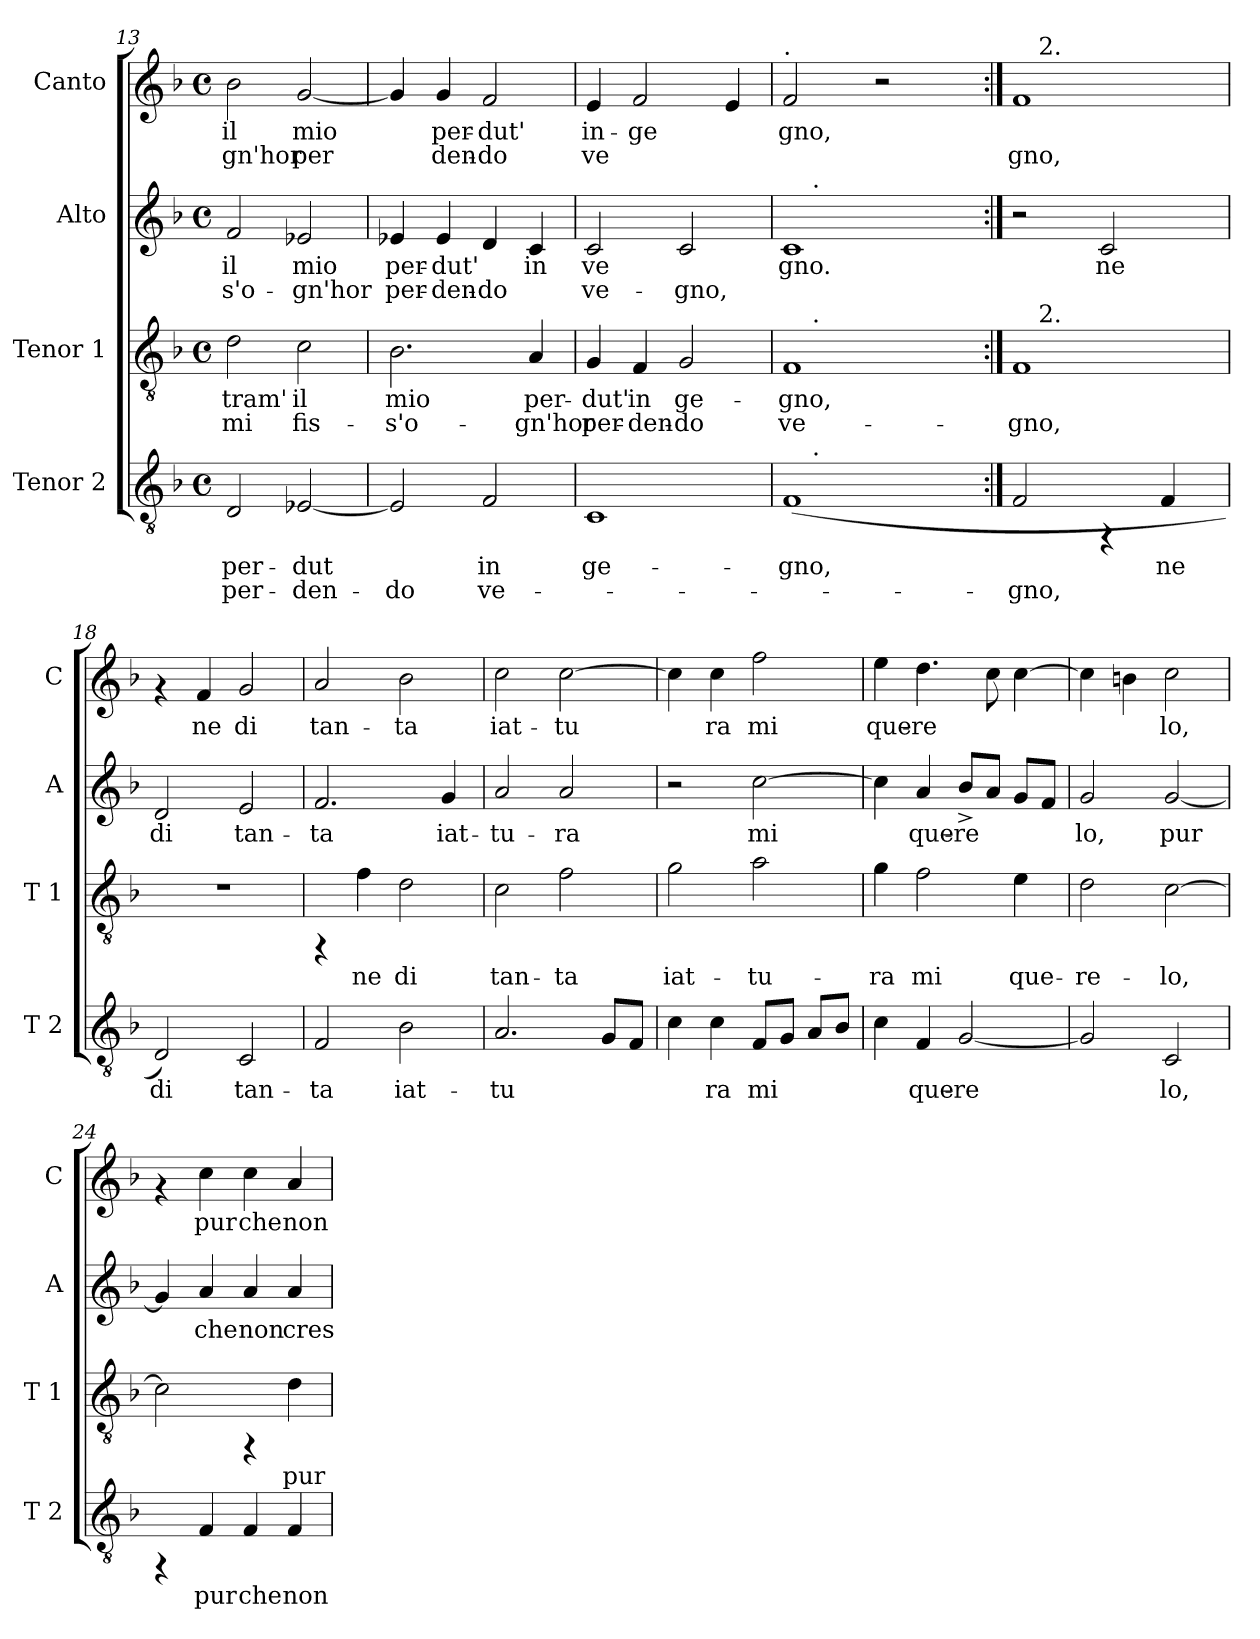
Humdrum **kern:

**kern	**text	**text	**kern	**text	**text	**kern	**text	**text	**kern	**text	**text
*part4	*part4	*part4	*part3	*part3	*part3	*part2	*part2	*part2	*part1	*part1	*part1
*staff4	*staff4	*staff4	*staff3	*staff3	*staff3	*staff2	*staff2	*staff2	*staff1	*staff1	*staff1
*I"Tenor 2	*	*	*I"Tenor 1	*	*	*I"Alto	*	*	*I"Canto	*	*
*I'T 2	*	*	*I'T 1	*	*	*I'A	*	*	*I'C	*	*
!!LO:PB:g=z
*clefGv2	*	*	*clefGv2	*	*	*clefG2	*	*	*clefG2	*	*
*k[b-]	*	*	*k[b-]	*	*	*k[b-]	*	*	*k[b-]	*	*
*F:	*	*	*F:	*	*	*F:	*	*	*F:	*	*
*M4/4	*	*	*M4/4	*	*	*M4/4	*	*	*M4/4	*	*
*met(c)	*	*	*met(c)	*	*	*met(c)	*	*	*met(c)	*	*
=13	=13	=13	=13	=13	=13	=13	=13	=13	=13	=13	=13
!	!LO:LY:b:cj	!LO:LY:b:cj	!	!LO:LY:b:cj	!LO:LY:b:cj	!	!LO:LY:b:cj	!LO:LY:b:cj	!	!LO:LY:b:cj	!LO:LY:b:cj
2D/	per-	-per-	2d\	tram'	mi	2f/	-il	s'o-	2b-\	-il	gn'hor
!	!LO:LY:b:cj	!LO:LY:b:cj	!	!LO:LY:b:cj	!LO:LY:b:cj	!	!LO:LY:b:cj	!LO:LY:b:cj	!	!LO:LY:b:cj	!LO:LY:b:cj
[<2E-X/	-dut-	-den-	2c\	il	fis-	2e-X/	-mio	gn'hor	[<2g/	mio	per-
=14	=14	=14	=14	=14	=14	=14	=14	=14	=14	=14	=14
!	!LO:LY:b:cj	!LO:LY:b:cj	!	!LO:LY:b:cj	!LO:LY:b:cj	!	!LO:LY:b:cj	!LO:LY:b:cj	!	!LO:LY:b:cj	!LO:LY:b:cj
2E-/]	-	do	2.B-\	-mio	s'o-	4e-X/	per-	-per-	4g/]	--	--
!	!	!	!	!	!	!	!LO:LY:b:cj	!LO:LY:b:cj	!	!LO:LY:b:cj	!LO:LY:b:cj
.	.	.	.	.	.	4e-/	-dut'	den-	4g/	-per-	-den-
!	!LO:LY:b:cj	!LO:LY:b:cj	!	!	!	!	!LO:LY:b:cj	!LO:LY:b:cj	!	!LO:LY:b:cj	!LO:LY:b:cj
2F/	in	ve-	.	.	.	4d/	-	do	2f/	-dut'	do
!	!	!	!	!LO:LY:b:cj	!LO:LY:b:cj	!	!LO:LY:b:cj	!LO:LY:b:cj	!	!	!
.	.	.	4A/	-per-	-gn'hor	4c/	in	.	.	.	.
=15	=15	=15	=15	=15	=15	=15	=15	=15	=15	=15	=15
!	!LO:LY:b:cj	!	!	!LO:LY:b:cj	!LO:LY:b:cj	!	!LO:LY:b:cj	!LO:LY:b:cj	!	!LO:LY:b:cj	!LO:LY:b:cj
1C	-ge-	.	4G/	dut'	per-	2c/	ve-	-ve-	4e/	in-	-ve-
!	!	!	!	!LO:LY:b:cj	!LO:LY:b:cj	!	!	!	!	!LO:LY:b:cj	!LO:LY:b:cj
.	.	.	4F/	-in	den-	.	.	.	2f/	-ge-	--
!	!	!	!	!LO:LY:b:cj	!LO:LY:b:cj	!	!LO:LY:b:cj	!LO:LY:b:cj	!	!	!
.	.	.	2G/	-ge-	-do	2c/	--	-gno,	.	.	.
!	!	!	!	!	!	!	!	!	!	!LO:LY:b:cj	!LO:LY:b:cj
.	.	.	.	.	.	.	.	.	4e/	--	--
=16	=16	=16	=16	=16	=16	=16	=16	=16	=16	=16	=16
!	!	!	!	!	!	!	!	!	!LO:TX:a:t=.	!	!
!	!LO:LY:b:cj	!	!	!LO:LY:b:cj	!LO:LY:b:cj	!	!LO:LY:b:cj	!	!	!LO:LY:b:cj	!
*^	*	*	*^	*	*	*^	*	*	*	*	*
(>1F>	16ryy	-gno,	.	1F>	16ryy	gno,	ve-	1c>	16ryy	gno.	.	2f>/	-gno,	.
.	64ryy	.	.	.	64ryy	.	.	.	64ryy	.	.	.	.	.
!	!	!	!	!	!	!	!	!	!LO:TX:a:t=.	!	!	!	!	!
!	!	!	!	!	!LO:TX:a:t=.	!	!	!	!	!	!	!	!	!
!	!LO:TX:a:t=.	!	!	!	!	!	!	!	!	!	!	!	!	!
.	2ryy	.	.	.	2ryy	.	.	.	2ryy	.	.	.	.	.
.	.	.	.	.	.	.	.	.	.	.	.	2r	.	.
.	4ryy	.	.	.	4ryy	.	.	.	4ryy	.	.	.	.	.
.	8ryy	.	.	.	8ryy	.	.	.	8ryy	.	.	.	.	.
.	32.ryy	.	.	.	32.ryy	.	.	.	32.ryy	.	.	.	.	.
=17:|!	=17:|!	=17:|!	=17:|!	=17:|!	=17:|!	=17:|!	=17:|!	=17:|!	=17:|!	=17:|!	=17:|!	=17:|!	=17:|!	=17:|!
!	!	!	!	!	!	!	!	!LO:TX:a:t=2.	!	!	!	!	!	!
!LO:TX:a:t=2.	!	!	!	!	!	!	!	!	!	!	!	!	!	!
!	!	!LO:LY:b:cj	!LO:LY:b:cj	!	!	!LO:LY:b:cj	!LO:LY:b:cj	!	!	!	!	!	!LO:LY:b:cj	!LO:LY:b:cj
*v	*v	*	*	*	*	*	*	*v	*v	*	*	*^	*	*
2F/	.	gno,	1F	16.ryy	-	gno,	2r	.	.	1f	16.ryy	.	gno,
!	!	!	!	!	!	!	!	!	!	!	!LO:TX:a:t=2.	!	!
!	!	!	!	!LO:TX:a:t=2.	!	!	!	!	!	!	!	!	!
.	.	.	.	2ryy	.	.	.	.	.	.	2ryy	.	.
!	!	!	!	!	!	!	!	!LO:LY:b:cj	!	!	!	!	!
4rFF	.	.	.	.	.	.	2c/	ne	.	.	.	.	.
.	.	.	.	4ryy	.	.	.	.	.	.	4ryy	.	.
!	!LO:LY:b:cj	!LO:LY:b:cj	!	!	!	!	!	!	!	!	!	!	!
4F/	ne	.	.	.	.	.	.	.	.	.	.	.	.
.	.	.	.	8ryy	.	.	.	.	.	.	8ryy	.	.
.	.	.	.	32ryy	.	.	.	.	.	.	32ryy	.	.
=18	=18	=18	=18	=18	=18	=18	=18	=18	=18	=18	=18	=18	=18
!	!LO:LY:b:cj	!	!	!	!	!	!	!LO:LY:b:cj	!	!	!	!	!
*	*	*	*v	*v	*	*	*	*	*	*v	*v	*	*
2D/)	di	.	1r	.	.	2d/	di	.	4rf	.	.
!	!	!	!	!	!	!	!	!	!	!LO:LY:b:cj	!
.	.	.	.	.	.	.	.	.	4f/	ne	.
!	!LO:LY:b:cj	!	!	!	!	!	!LO:LY:b:cj	!	!	!LO:LY:b:cj	!
2C/	tan-	.	.	.	.	2e/	tan-	.	2g/	di	.
!!LO:PB:g=z
=19	=19	=19	=19	=19	=19	=19	=19	=19	=19	=19	=19
!	!LO:LY:b:cj	!	!	!	!	!	!LO:LY:b:cj	!	!	!LO:LY:b:cj	!
2F/	-ta	.	4rFF	.	.	2.f/	-ta	.	2a/	tan-	.
!	!	!	!	!LO:LY:b:cj	!	!	!	!	!	!	!
.	.	.	4f\	ne	.	.	.	.	.	.	.
!	!LO:LY:b:cj	!	!	!LO:LY:b:cj	!	!	!	!	!	!LO:LY:b:cj	!
2B-\	iat-	.	2d\	di	.	.	.	.	2b-\	-ta	.
!	!	!	!	!	!	!	!LO:LY:b:cj	!	!	!	!
.	.	.	.	.	.	4g/	iat-	.	.	.	.
=20	=20	=20	=20	=20	=20	=20	=20	=20	=20	=20	=20
!	!LO:LY:b:cj	!	!	!LO:LY:b:cj	!	!	!LO:LY:b:cj	!	!	!LO:LY:b:cj	!
2.A/	-tu-	.	2c\	tan-	.	2a/	-tu-	.	2cc\	iat-	.
!	!	!	!	!LO:LY:b:cj	!	!	!LO:LY:b:cj	!	!	!LO:LY:b:cj	!
.	.	.	2f\	-ta	.	2a/	-ra	.	[>2cc\	-tu-	.
!	!LO:LY:b:cj	!	!	!	!	!	!	!	!	!	!
8G/L	--	.	.	.	.	.	.	.	.	.	.
!	!LO:LY:b:cj	!	!	!	!	!	!	!	!	!	!
8F/J	--	.	.	.	.	.	.	.	.	.	.
=21	=21	=21	=21	=21	=21	=21	=21	=21	=21	=21	=21
!	!LO:LY:b:cj	!	!	!LO:LY:b:cj	!	!	!	!	!	!LO:LY:b:cj	!
4c\	--	.	2g\	iat-	.	2r	.	.	4cc\]	--	.
!	!LO:LY:b:cj	!	!	!	!	!	!	!	!	!LO:LY:b:cj	!
4c\	-ra	.	.	.	.	.	.	.	4cc\	-ra	.
!	!LO:LY:b:cj	!	!	!LO:LY:b:cj	!	!	!LO:LY:b:cj	!	!	!LO:LY:b:cj	!
8F/L	mi	.	2a\	-tu-	.	[>2cc\	mi	.	2ff\	mi	.
!	!LO:LY:b:cj	!	!	!	!	!	!	!	!	!	!
8G/J	.	.	.	.	.	.	.	.	.	.	.
!	!LO:LY:b:cj	!	!	!	!	!	!	!	!	!	!
8A/L	.	.	.	.	.	.	.	.	.	.	.
!	!LO:LY:b:cj	!	!	!	!	!	!	!	!	!	!
8B-/J	.	.	.	.	.	.	.	.	.	.	.
=22	=22	=22	=22	=22	=22	=22	=22	=22	=22	=22	=22
!	!LO:LY:b:cj	!	!	!LO:LY:b:cj	!	!	!LO:LY:b:cj	!	!	!LO:LY:b:cj	!
4c\	.	.	4g\	-ra	.	4cc\]	.	.	4ee\	que-	.
!	!LO:LY:b:cj	!	!	!LO:LY:b:cj	!	!	!LO:LY:b:cj	!	!	!LO:LY:b:cj	!
4F/	que-	.	2f\	mi	.	4a/	que-	.	4.dd\	-re-	.
!	!LO:LY:b:cj	!	!	!	!	!	!LO:LY:b:cj	!	!	!	!
[<2G/	-re-	.	.	.	.	8b-^>/L	-re-	.	.	.	.
!	!	!	!	!	!	!	!LO:LY:b:cj	!	!	!LO:LY:b:cj	!
.	.	.	.	.	.	8a/J	--	.	8cc\	--	.
!	!	!	!	!LO:LY:b:cj	!	!	!LO:LY:b:cj	!	!	!LO:LY:b:cj	!
.	.	.	4e\	que-	.	8g/L	--	.	[>4cc\	--	.
!	!	!	!	!	!	!	!LO:LY:b:cj	!	!	!	!
.	.	.	.	.	.	8f/J	--	.	.	.	.
=23	=23	=23	=23	=23	=23	=23	=23	=23	=23	=23	=23
!	!LO:LY:b:cj	!	!	!LO:LY:b:cj	!	!	!LO:LY:b:cj	!	!	!LO:LY:b:cj	!
2G/]	--	.	2d\	-re-	.	2g/	-lo,	.	4cc\]	--	.
!	!	!	!	!	!	!	!	!	!	!LO:LY:b:cj	!
.	.	.	.	.	.	.	.	.	4b\	--	.
!	!LO:LY:b:cj	!	!	!LO:LY:b:cj	!	!	!LO:LY:b:cj	!	!	!LO:LY:b:cj	!
2C/	-lo,	.	[>2c\	-lo,	.	[<2g/	pur	.	2cc\	-lo,	.
=24	=24	=24	=24	=24	=24	=24	=24	=24	=24	=24	=24
!	!	!	!	!LO:LY:b:cj	!	!	!LO:LY:b:cj	!	!	!	!
4rFF	.	.	2c\]	.	.	4g/]	.	.	4rf	.	.
!	!LO:LY:b:cj	!	!	!	!	!	!LO:LY:b:cj	!	!	!LO:LY:b:cj	!
4F/	pur	.	.	.	.	4a/	che	.	4cc\	pur	.
!	!LO:LY:b:cj	!	!	!	!	!	!LO:LY:b:cj	!	!	!LO:LY:b:cj	!
4F/	che	.	4rFF	.	.	4a/	non	.	4cc\	che	.
!	!LO:LY:b:cj	!	!	!LO:LY:b:cj	!	!	!LO:LY:b:cj	!	!	!LO:LY:b:cj	!
4F/	non	.	4d\	pur	.	4a/	cres-	.	4a/	non	.
=	=	=	=	=	=	=	=	=	=	=	=
*-	*-	*-	*-	*-	*-	*-	*-	*-	*-	*-	*-
